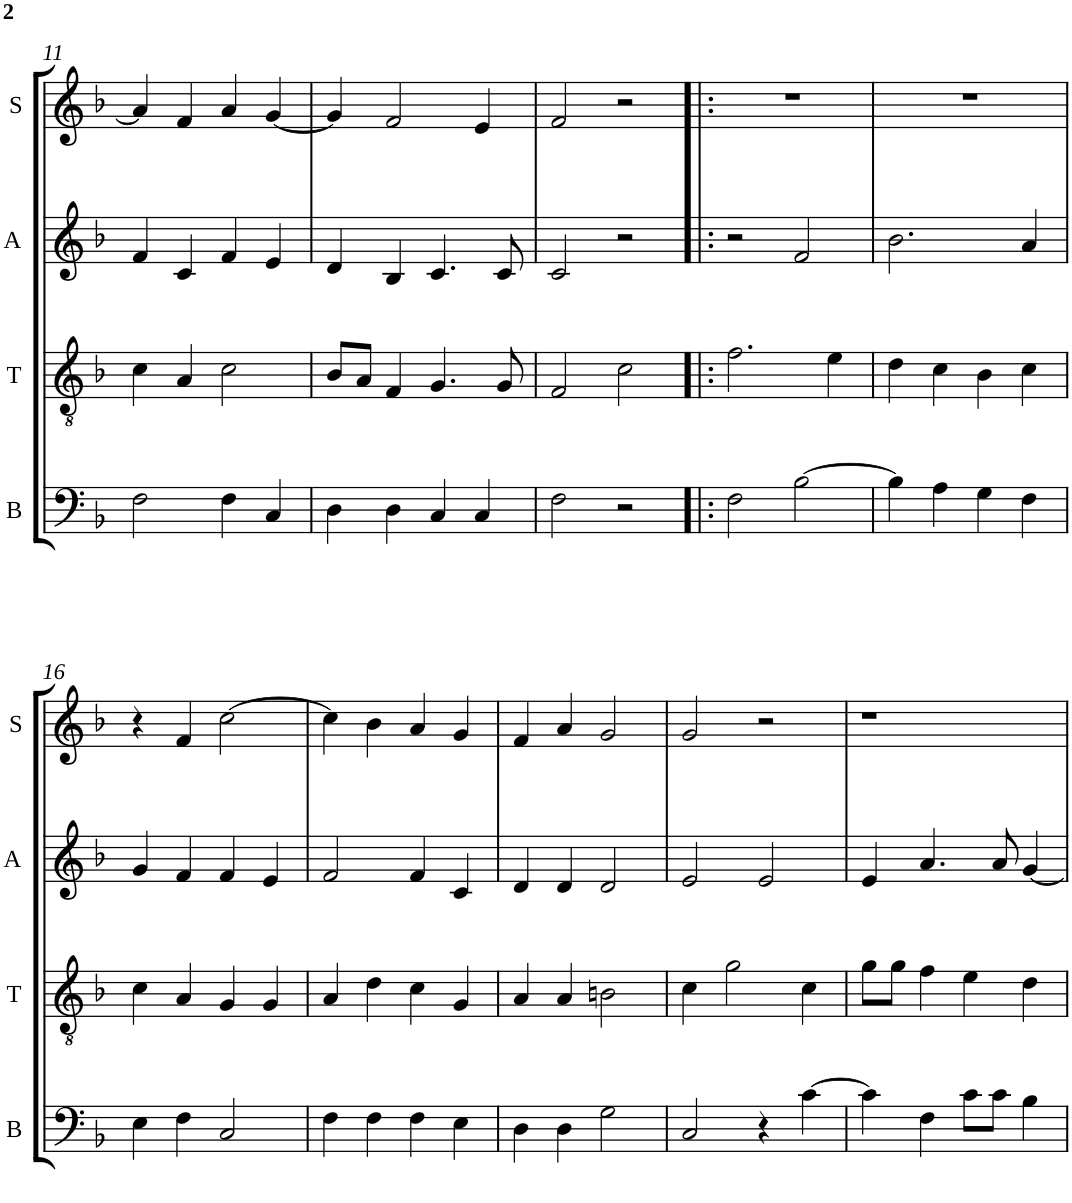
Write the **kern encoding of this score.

**kern	**kern	**kern	**kern
*part4	*part3	*part2	*part1
*staff4	*staff3	*staff2	*staff1
*I"Bass	*I"Tenor	*I"Alto	*I"Soprano
*I'B	*I'T	*I'A	*I'S
!!LO:PB:g=z
*clefF4	*clefGv2	*clefG2	*clefG2
*k[b-]	*k[b-]	*k[b-]	*k[b-]
*F:	*F:	*F:	*F:
*M4/4	*M4/4	*M4/4	*M4/4
=11	=11	=11	=11
2F\	4c\	4f/	4a/]
.	4A/	4c/	4f/
4F\	2c\	4f/	4a/
4C/	.	4e/	[4g/
=12	=12	=12	=12
4D\	8B-/L	4d/	4g/]
.	8A/J	.	.
4D\	4F/	4B-/	2f/
4C/	4.G/	4.c/	.
4C/	.	.	4e/
.	8G/	8c/	.
=13	=13	=13	=13
2F\	2F/	2c/	2f/
2r	2c\	2r	2r
=14!|:	=14!|:	=14!|:	=14!|:
2F\	2.f\	2r	1r
[2B-\	.	2f/	.
.	4e\	.	.
=15	=15	=15	=15
4B-\]	4d\	2.b-\	1r
4A\	4c\	.	.
4G\	4B-\	.	.
4F\	4c\	4a/	.
!!LO:LB:g=z
=16	=16	=16	=16
4E\	4c\	4g/	4r
4F\	4A/	4f/	4f/
2C/	4G/	4f/	[2cc\
.	4G/	4e/	.
=17	=17	=17	=17
4F\	4A/	2f/	4cc\]
4F\	4d\	.	4b-\
4F\	4c\	4f/	4a/
4E\	4G/	4c/	4g/
=18	=18	=18	=18
4D\	4A/	4d/	4f/
4D\	4A/	4d/	4a/
2G\	2Bn\	2d/	2g/
=19	=19	=19	=19
2C/	4c\	2e/	2g/
.	2g\	.	.
4r	.	2e/	2r
[4c\	4c\	.	.
=20	=20	=20	=20
4c\]	8g\L	4e/	1r
.	8g\J	.	.
4F\	4f\	4.a/	.
8c\L	4e\	.	.
8c\J	.	8a/	.
4B-\	4d\	[4g/	.
=	=	=	=
*-	*-	*-	*-
